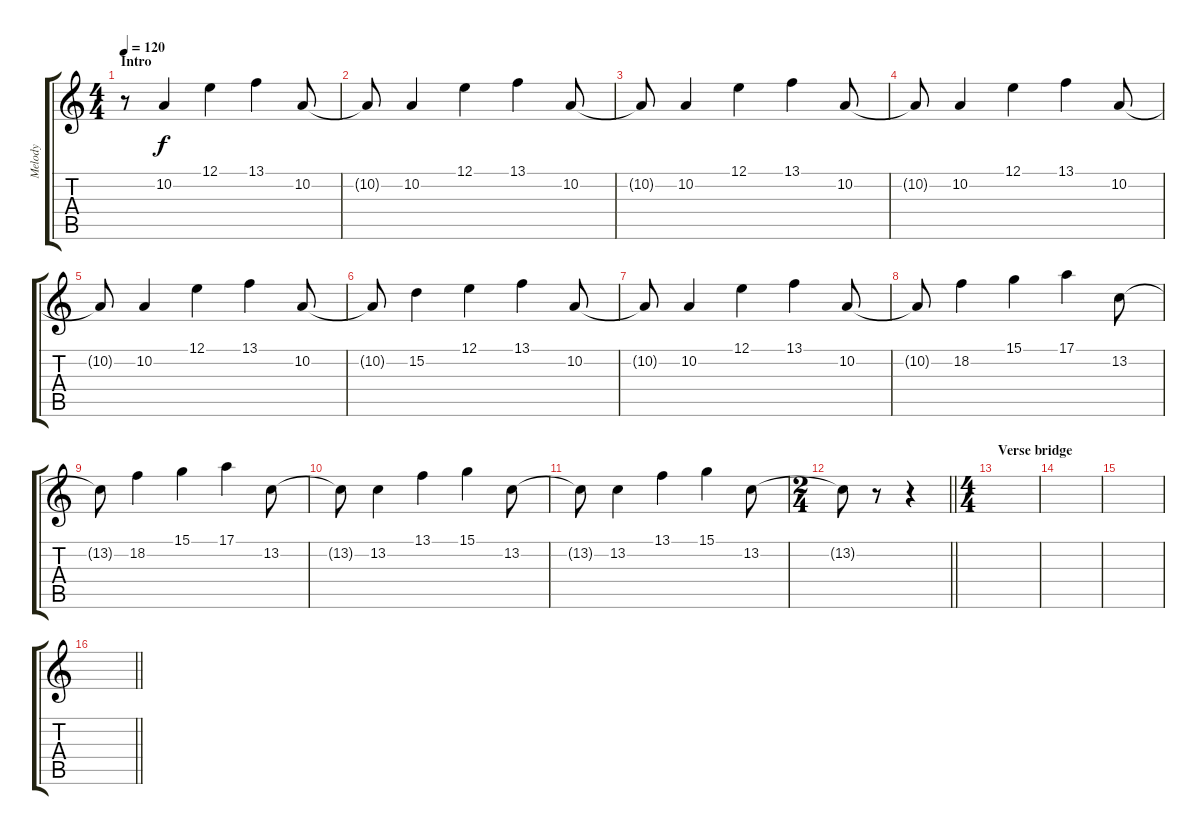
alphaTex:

\track ("Melody" "Melody") {instrument vibraphone}
\staff {score tabs}
\tuning (E4 B3 G3 D3 A2 E2) {hide}
\ts (4 4)
\section ("" "Intro")
\tempo 120
\clef g2
\ks c
r.8{dy f volume 2 instrument vibraphone} 10.2.4{volume 6} 12.1.4 13.1.4 10.2.8 |
10.2{t}.8 10.2.4 12.1.4 13.1.4 10.2.8 |
10.2{t}.8{volume 8} 10.2.4 12.1.4 13.1.4 10.2.8 |
10.2{t}.8 10.2.4 12.1.4 13.1.4 10.2.8 |
10.2{t}.8 10.2.4 12.1.4 13.1.4 10.2.8 |
10.2{t}.8 15.2.4 12.1.4 13.1.4 10.2.8 |
10.2{t}.8 10.2.4 12.1.4 13.1.4 10.2.8 |
10.2{t}.8 18.2.4 15.1.4 17.1.4 13.2.8 |
13.2{t}.8 18.2.4 15.1.4 17.1.4 13.2.8 |
13.2{t}.8 13.2.4 13.1.4 15.1.4 13.2.8 |
13.2{t}.8 13.2.4 13.1.4 15.1.4 13.2.8 |
\ts (2 4)
\barLineRight lightlight
13.2{t}.8 r.8 r.4 |
\ts (4 4)
\section ("" "Verse bridge")
|
|
|
\barLineRight lightlight
